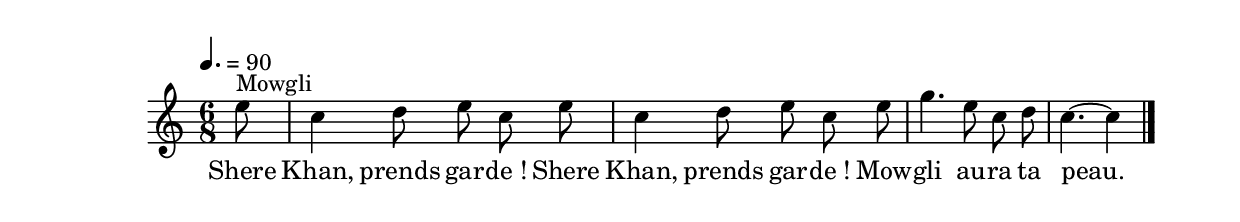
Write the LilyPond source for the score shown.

\version "2.16"
\language "français"

\header {
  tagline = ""
  composer = ""
}                                        

MetriqueArmure = {
  \tempo 4.=90
  \time 6/8
  \key do \major
}

italique = { \override Score . LyricText #'font-shape = #'italic }

roman = { \override Score . LyricText #'font-shape = #'roman }

MusiqueTheme = \relative do'' {
  \partial 8 mi8^"Mowgli"
  do4 re8 mi do mi
  do4 re8 mi do mi
  sol4. mi8 do re
  do4.~ do4 \bar "|."
}

Paroles = \lyricmode {
  Shere Khan, prends gar -- de_!
  Shere Khan, prends gar -- de_!
  Mow -- gli au -- ra ta peau.
}

\score{
    \new Staff <<
      \set Staff.midiInstrument = "flute"
      \new Voice = "theme" {
	\override Score.PaperColumn #'keep-inside-line = ##t
	\autoBeamOff
	\MetriqueArmure
	\MusiqueTheme
      }
      \new Lyrics \lyricsto theme {
	\Paroles
      }                       
    >>
\layout{}
\midi{}
}
